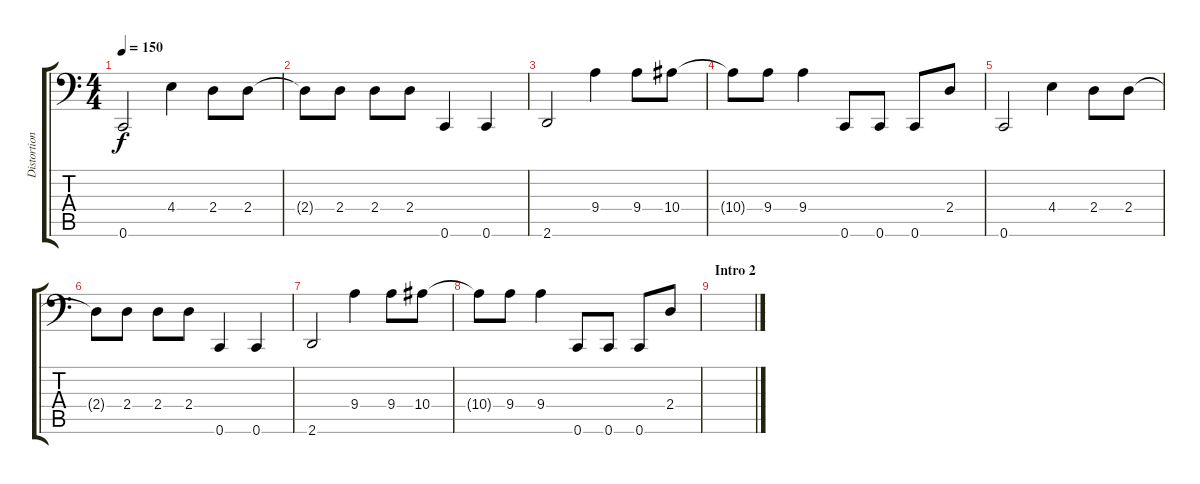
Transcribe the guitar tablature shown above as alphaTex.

\track ("Distortion Bass 2" "Distortion") {instrument synthbass1}
\staff {score tabs}
\tuning (D3 A2 F2 C2 G1 C1) {hide}
\ts (4 4)
\tempo 150
\clef f4
\ks c
0.6.2{dy f} 4.4.4 2.4.8 2.4.8 |
2.4{t}.8 2.4.8 2.4.8 2.4.8 0.6.4 0.6.4 |
2.6.2 9.4.4 9.4.8 10.4.8 |
10.4{t}.8 9.4.8 9.4.4 0.6.8 0.6.8 0.6.8 2.4.8 |
0.6.2 4.4.4 2.4.8 2.4.8 |
2.4{t}.8 2.4.8 2.4.8 2.4.8 0.6.4 0.6.4 |
2.6.2 9.4.4 9.4.8 10.4.8 |
10.4{t}.8 9.4.8 9.4.4 0.6.8 0.6.8 0.6.8 2.4.8 |
\section ("" "Intro 2")
